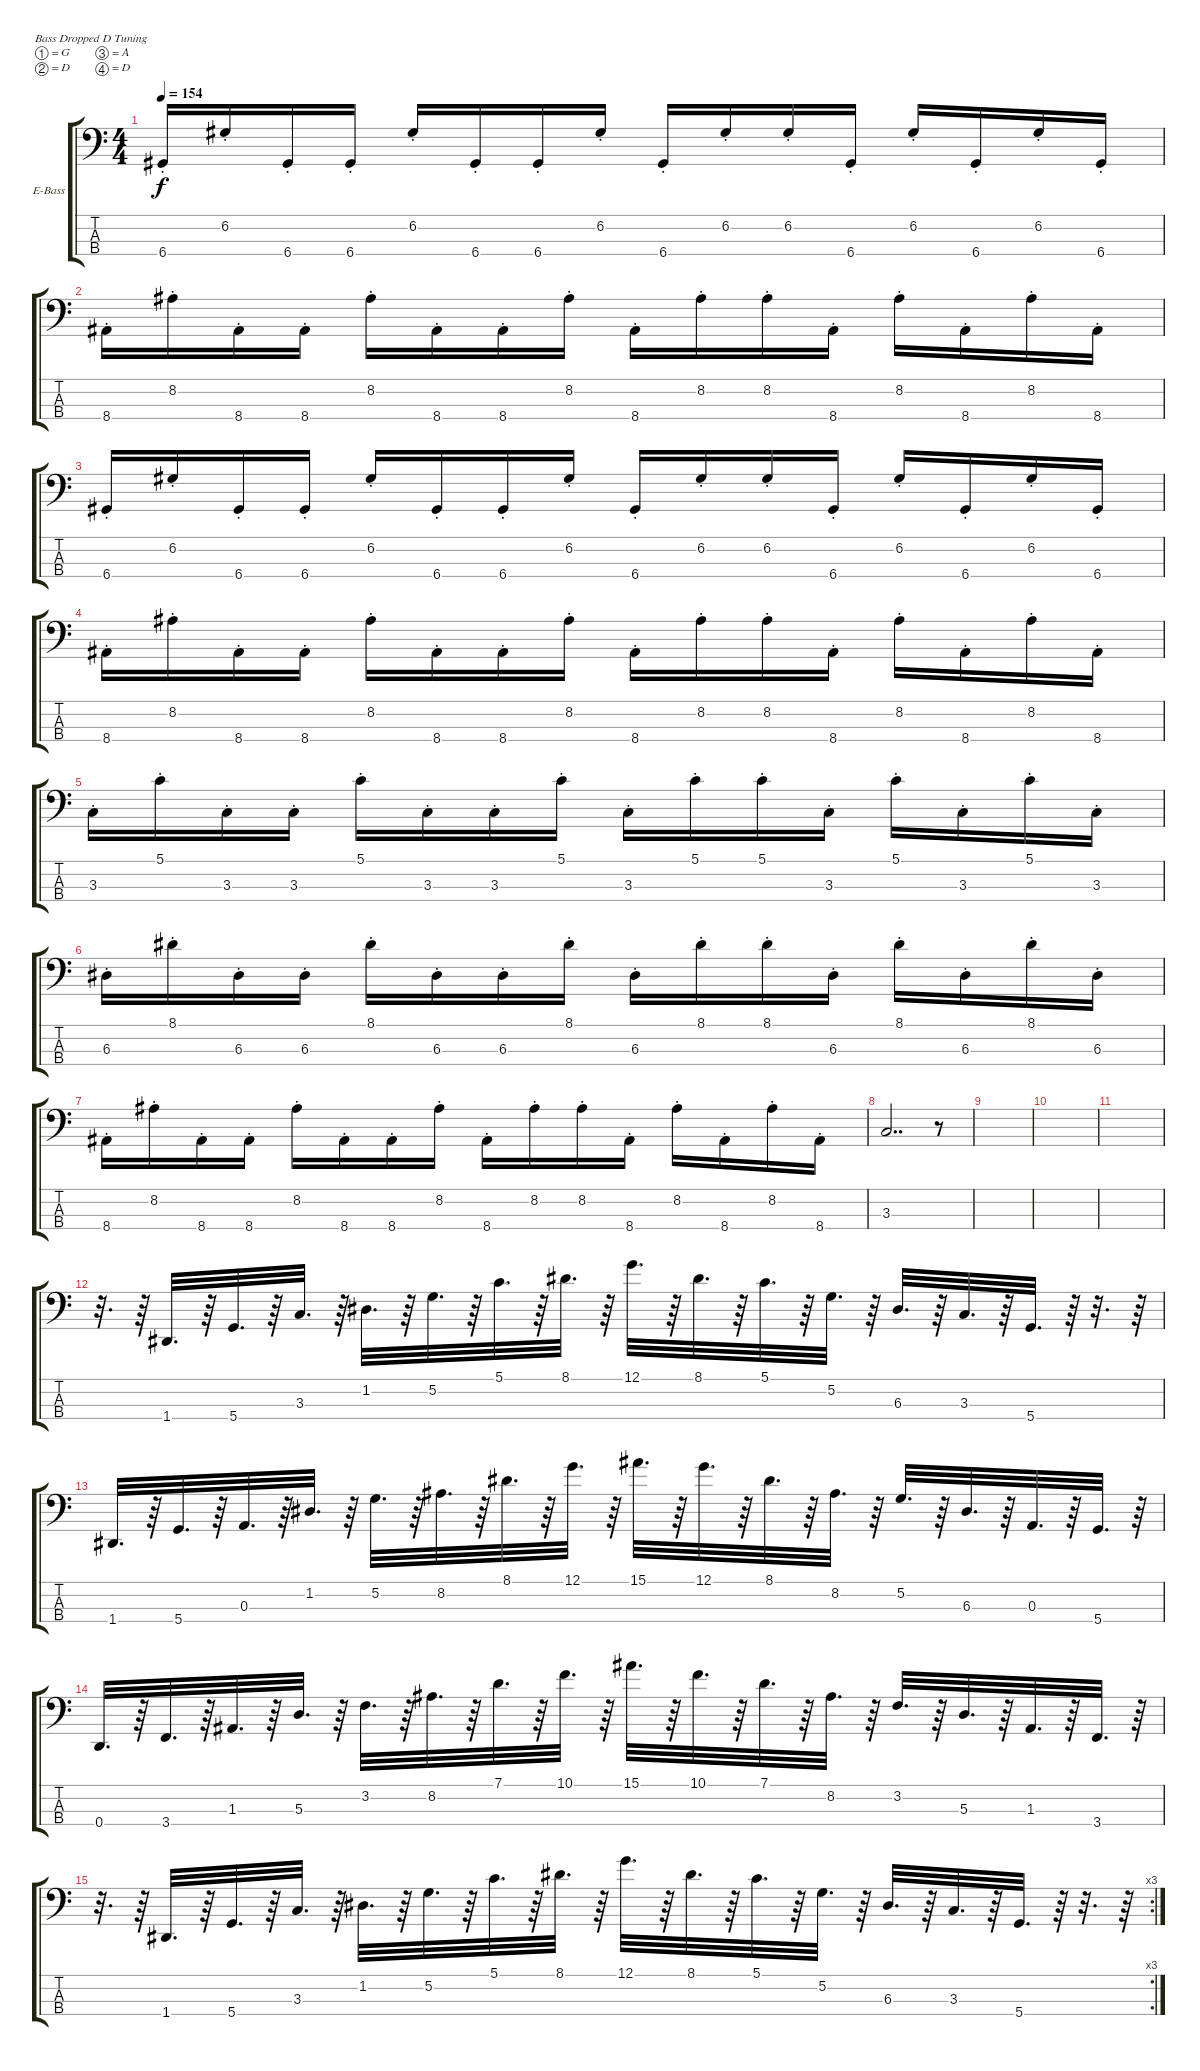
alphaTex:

\bracketExtendMode groupsimilarinstruments
\firstSystemTrackNameOrientation horizontal
\otherSystemsTrackNameOrientation horizontal
\track ("Bass" "E-Bass") {instrument electricbasspick}
\staff {score tabs}
\tuning (G2 D2 A1 D1)
\ts (4 4)
\tempo 154
\clef f4
\ks c
6.4{st}.16{dy f} 6.2{st}.16 6.4{st}.16 6.4{st}.16 6.2{st}.16 6.4{st}.16 6.4{st}.16 6.2{st}.16 6.4{st}.16 6.2{st}.16 6.2{st}.16 6.4{st}.16 6.2{st}.16 6.4{st}.16 6.2{st}.16 6.4{st}.16 |
8.4{st}.16 8.2{st}.16 8.4{st}.16 8.4{st}.16 8.2{st}.16 8.4{st}.16 8.4{st}.16 8.2{st}.16 8.4{st}.16 8.2{st}.16 8.2{st}.16 8.4{st}.16 8.2{st}.16 8.4{st}.16 8.2{st}.16 8.4{st}.16 |
6.4{st}.16 6.2{st}.16 6.4{st}.16 6.4{st}.16 6.2{st}.16 6.4{st}.16 6.4{st}.16 6.2{st}.16 6.4{st}.16 6.2{st}.16 6.2{st}.16 6.4{st}.16 6.2{st}.16 6.4{st}.16 6.2{st}.16 6.4{st}.16 |
8.4{st}.16 8.2{st}.16 8.4{st}.16 8.4{st}.16 8.2{st}.16 8.4{st}.16 8.4{st}.16 8.2{st}.16 8.4{st}.16 8.2{st}.16 8.2{st}.16 8.4{st}.16 8.2{st}.16 8.4{st}.16 8.2{st}.16 8.4{st}.16 |
3.3{st}.16 5.1{st}.16 3.3{st}.16 3.3{st}.16 5.1{st}.16 3.3{st}.16 3.3{st}.16 5.1{st}.16 3.3{st}.16 5.1{st}.16 5.1{st}.16 3.3{st}.16 5.1{st}.16 3.3{st}.16 5.1{st}.16 3.3{st}.16 |
6.3{st}.16 8.1{st}.16 6.3{st}.16 6.3{st}.16 8.1{st}.16 6.3{st}.16 6.3{st}.16 8.1{st}.16 6.3{st}.16 8.1{st}.16 8.1{st}.16 6.3{st}.16 8.1{st}.16 6.3{st}.16 8.1{st}.16 6.3{st}.16 |
8.4{st}.16 8.2{st}.16 8.4{st}.16 8.4{st}.16 8.2{st}.16 8.4{st}.16 8.4{st}.16 8.2{st}.16 8.4{st}.16 8.2{st}.16 8.2{st}.16 8.4{st}.16 8.2{st}.16 8.4{st}.16 8.2{st}.16 8.4{st}.16 |
3.3.2{dd} r.8 |
|
|
|
r.32{d} r.64 1.4.32{d} r.64 5.4.32{d} r.64 3.3.32{d} r.64 1.2.32{d} r.64 5.2.32{d} r.64 5.1.32{d} r.64 8.1.32{d} r.64 12.1.32{d} r.64 8.1.32{d} r.64 5.1.32{d} r.64 5.2.32{d} r.64 6.3.32{d} r.64 3.3.32{d} r.64 5.4.32{d} r.64 r.32{d} r.64 |
1.4.32{d} r.64 5.4.32{d} r.64 0.3.32{d} r.64 1.2.32{d} r.64 5.2.32{d} r.64 8.2.32{d} r.64 8.1.32{d} r.64 12.1.32{d} r.64 15.1.32{d} r.64 12.1.32{d} r.64 8.1.32{d} r.64 8.2.32{d} r.64 5.2.32{d} r.64 6.3.32{d} r.64 0.3.32{d} r.64 5.4.32{d} r.64 |
0.4.32{d} r.64 3.4.32{d} r.64 1.3.32{d} r.64 5.3.32{d} r.64 3.2.32{d} r.64 8.2.32{d} r.64 7.1.32{d} r.64 10.1.32{d} r.64 15.1.32{d} r.64 10.1.32{d} r.64 7.1.32{d} r.64 8.2.32{d} r.64 3.2.32{d} r.64 5.3.32{d} r.64 1.3.32{d} r.64 3.4.32{d} r.64 |
\rc 3
r.32{d} r.64 1.4.32{d} r.64 5.4.32{d} r.64 3.3.32{d} r.64 1.2.32{d} r.64 5.2.32{d} r.64 5.1.32{d} r.64 8.1.32{d} r.64 12.1.32{d} r.64 8.1.32{d} r.64 5.1.32{d} r.64 5.2.32{d} r.64 6.3.32{d} r.64 3.3.32{d} r.64 5.4.32{d} r.64 r.32{d} r.64
